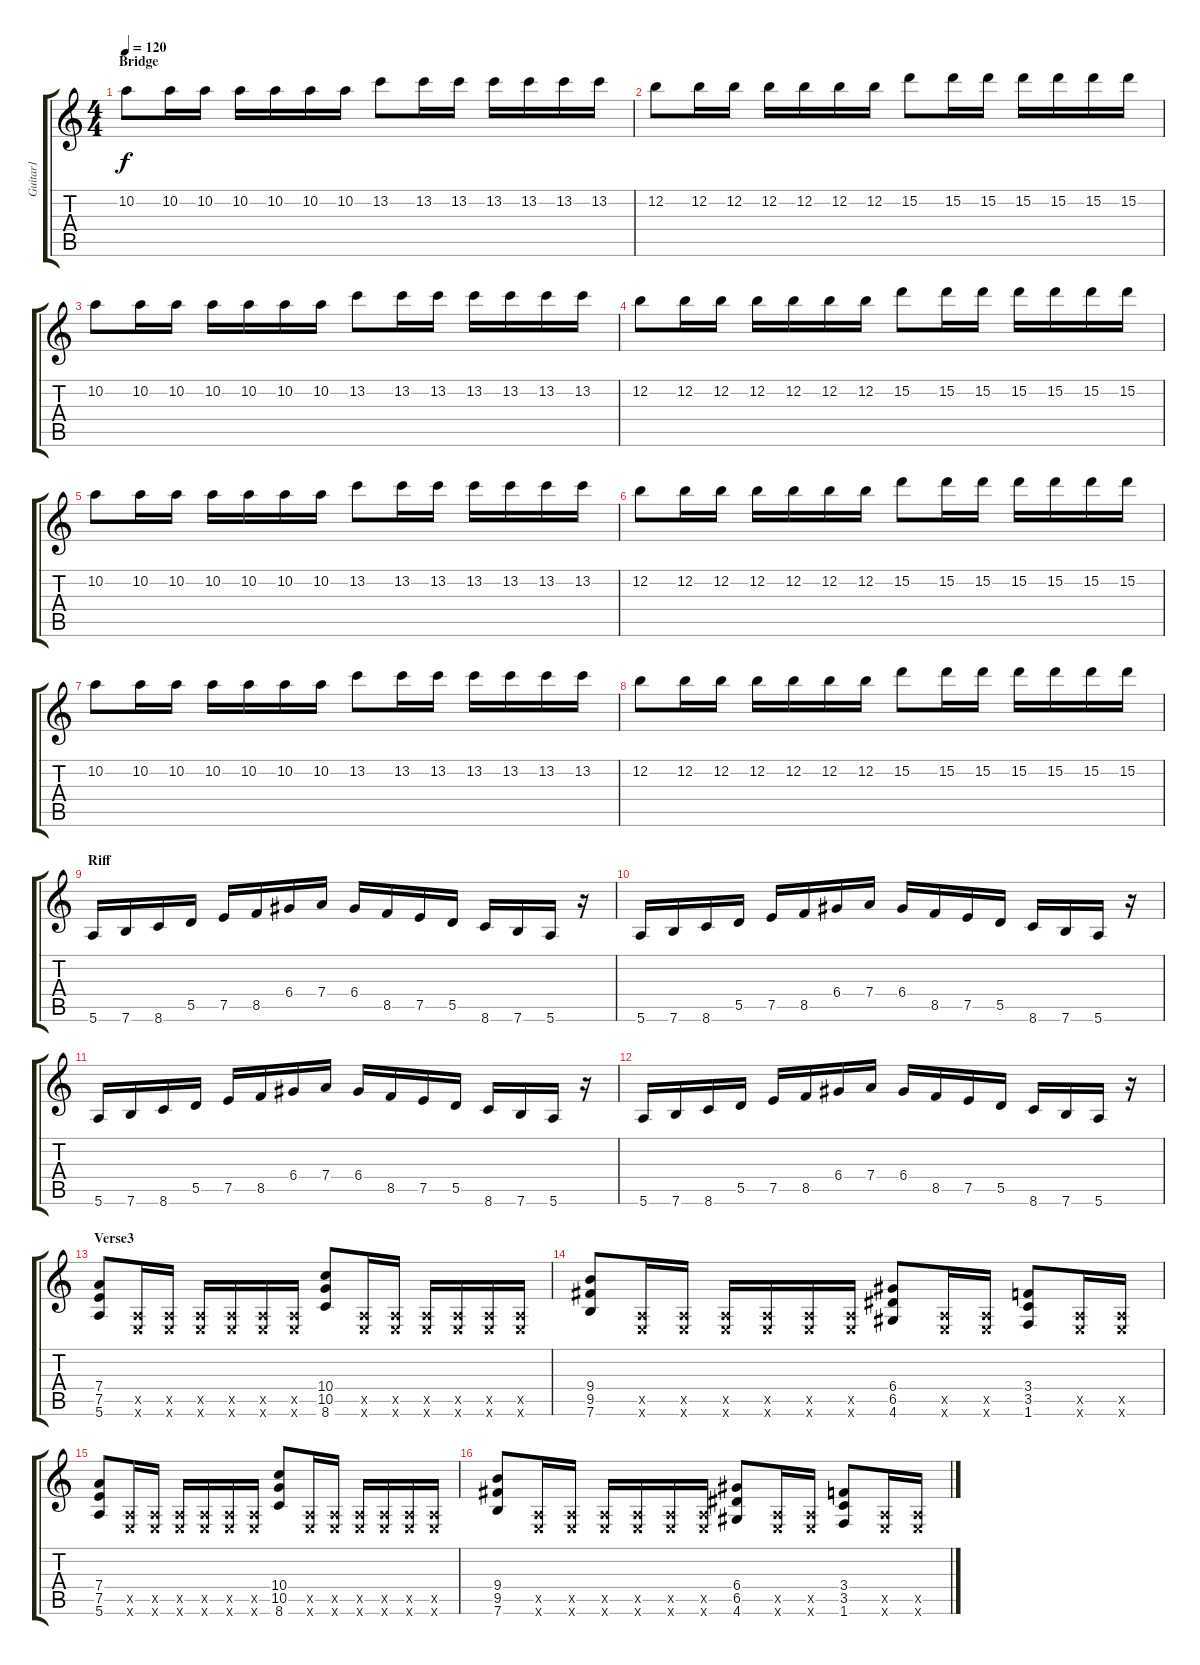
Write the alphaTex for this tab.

\track ("Guitar1" "Guitar1") {instrument distortionguitar}
\staff {score tabs}
\tuning (E4 B3 G3 D3 A2 E2) {hide}
\ts (4 4)
\section ("" "Bridge")
\tempo 120
\clef g2
\ks c
10.2.8{dy f} 10.2.16 10.2.16 10.2.16 10.2.16 10.2.16 10.2.16 13.2.8 13.2.16 13.2.16 13.2.16 13.2.16 13.2.16 13.2.16 |
12.2.8 12.2.16 12.2.16 12.2.16 12.2.16 12.2.16 12.2.16 15.2.8 15.2.16 15.2.16 15.2.16 15.2.16 15.2.16 15.2.16 |
10.2.8 10.2.16 10.2.16 10.2.16 10.2.16 10.2.16 10.2.16 13.2.8 13.2.16 13.2.16 13.2.16 13.2.16 13.2.16 13.2.16 |
12.2.8 12.2.16 12.2.16 12.2.16 12.2.16 12.2.16 12.2.16 15.2.8 15.2.16 15.2.16 15.2.16 15.2.16 15.2.16 15.2.16 |
10.2.8 10.2.16 10.2.16 10.2.16 10.2.16 10.2.16 10.2.16 13.2.8 13.2.16 13.2.16 13.2.16 13.2.16 13.2.16 13.2.16 |
12.2.8 12.2.16 12.2.16 12.2.16 12.2.16 12.2.16 12.2.16 15.2.8 15.2.16 15.2.16 15.2.16 15.2.16 15.2.16 15.2.16 |
10.2.8 10.2.16 10.2.16 10.2.16 10.2.16 10.2.16 10.2.16 13.2.8 13.2.16 13.2.16 13.2.16 13.2.16 13.2.16 13.2.16 |
12.2.8 12.2.16 12.2.16 12.2.16 12.2.16 12.2.16 12.2.16 15.2.8 15.2.16 15.2.16 15.2.16 15.2.16 15.2.16 15.2.16 |
\section ("" "Riff")
5.6.16 7.6.16 8.6.16 5.5.16 7.5.16 8.5.16 6.4.16 7.4.16 6.4.16 8.5.16 7.5.16 5.5.16 8.6.16 7.6.16 5.6.16 r.16 |
5.6.16 7.6.16 8.6.16 5.5.16 7.5.16 8.5.16 6.4.16 7.4.16 6.4.16 8.5.16 7.5.16 5.5.16 8.6.16 7.6.16 5.6.16 r.16 |
5.6.16 7.6.16 8.6.16 5.5.16 7.5.16 8.5.16 6.4.16 7.4.16 6.4.16 8.5.16 7.5.16 5.5.16 8.6.16 7.6.16 5.6.16 r.16 |
5.6.16 7.6.16 8.6.16 5.5.16 7.5.16 8.5.16 6.4.16 7.4.16 6.4.16 8.5.16 7.5.16 5.5.16 8.6.16 7.6.16 5.6.16 r.16 |
\section ("" "Verse3")
(7.4 7.5 5.6).8 (0.5{x} 0.6{x}).16 (0.5{x} 0.6{x}).16 (0.5{x} 0.6{x}).16 (0.5{x} 0.6{x}).16 (0.5{x} 0.6{x}).16 (0.5{x} 0.6{x}).16 (10.4 10.5 8.6).8 (0.5{x} 0.6{x}).16 (0.5{x} 0.6{x}).16 (0.5{x} 0.6{x}).16 (0.5{x} 0.6{x}).16 (0.5{x} 0.6{x}).16 (0.5{x} 0.6{x}).16 |
(9.4 9.5 7.6).8 (0.5{x} 0.6{x}).16 (0.5{x} 0.6{x}).16 (0.5{x} 0.6{x}).16 (0.5{x} 0.6{x}).16 (0.5{x} 0.6{x}).16 (0.5{x} 0.6{x}).16 (6.4 6.5 4.6).8 (0.5{x} 0.6{x}).16 (0.5{x} 0.6{x}).16 (3.4 3.5 1.6).8 (0.5{x} 0.6{x}).16 (0.5{x} 0.6{x}).16 |
(7.4 7.5 5.6).8 (0.5{x} 0.6{x}).16 (0.5{x} 0.6{x}).16 (0.5{x} 0.6{x}).16 (0.5{x} 0.6{x}).16 (0.5{x} 0.6{x}).16 (0.5{x} 0.6{x}).16 (10.4 10.5 8.6).8 (0.5{x} 0.6{x}).16 (0.5{x} 0.6{x}).16 (0.5{x} 0.6{x}).16 (0.5{x} 0.6{x}).16 (0.5{x} 0.6{x}).16 (0.5{x} 0.6{x}).16 |
(9.4 9.5 7.6).8 (0.5{x} 0.6{x}).16 (0.5{x} 0.6{x}).16 (0.5{x} 0.6{x}).16 (0.5{x} 0.6{x}).16 (0.5{x} 0.6{x}).16 (0.5{x} 0.6{x}).16 (6.4 6.5 4.6).8 (0.5{x} 0.6{x}).16 (0.5{x} 0.6{x}).16 (3.4 3.5 1.6).8 (0.5{x} 0.6{x}).16 (0.5{x} 0.6{x}).16
